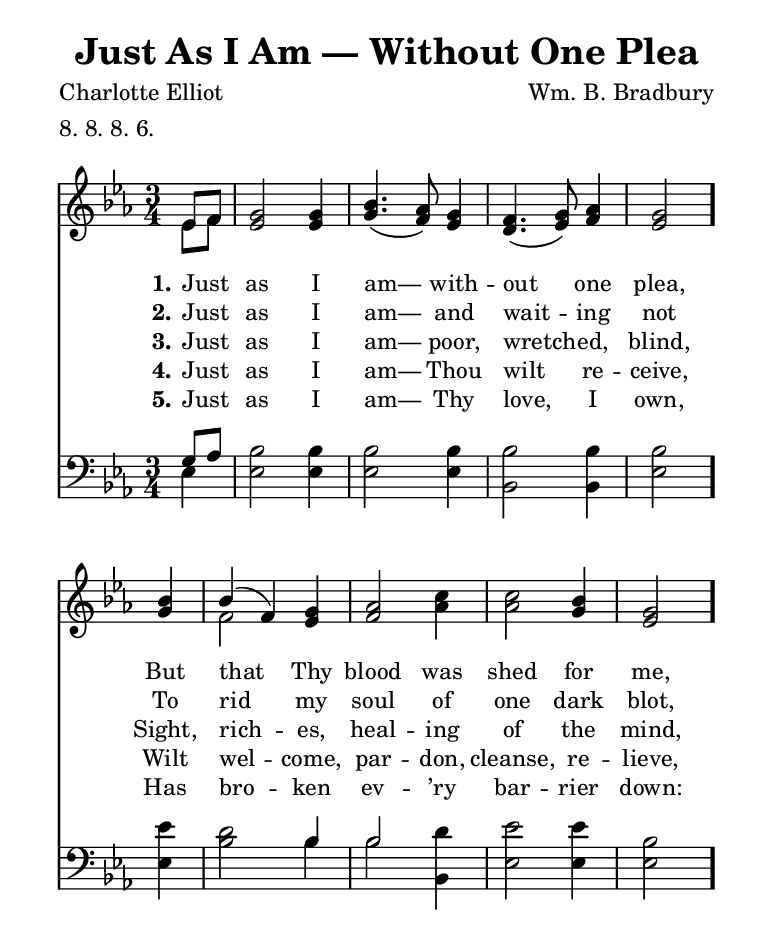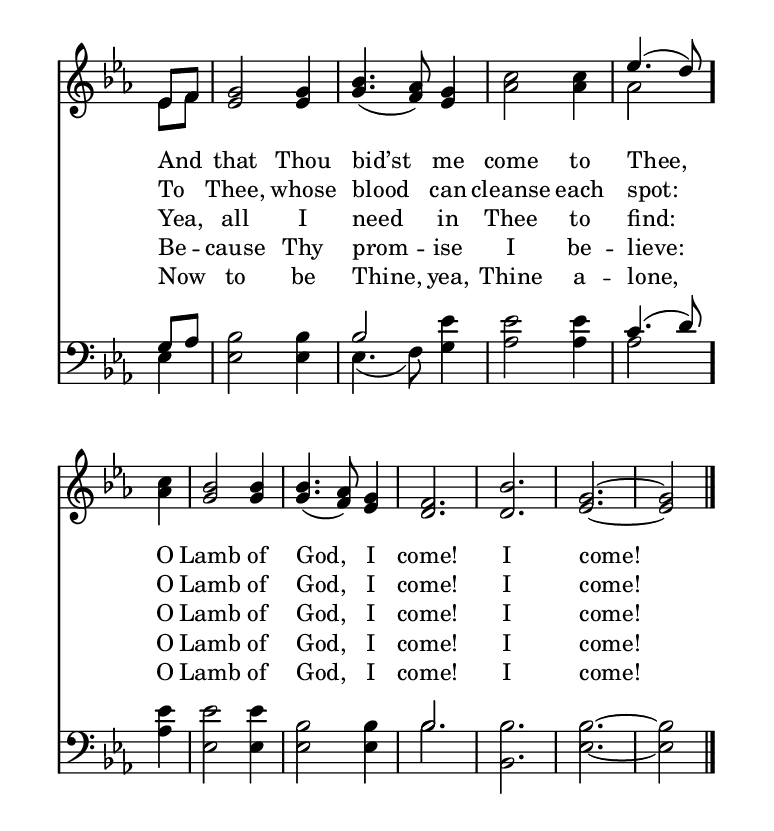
\include "common/global.ily"
\paper {
  \include "common/paper.ily"
  ragged-bottom = ##t
  ragged-last-bottom = ##t
  systems-per-page = ##f
  %page-count = ##f
}

\header{
  hymnnumber = "44"
  title = "Just As I Am — Without One Plea"
  tunename = "Woodworth"
  meter = "8. 8. 8. 6."
  poet = "Charlotte Elliot"
  composer = "Wm. B. Bradbury"
  %copyright = ""
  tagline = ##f
}

% for fermata in MIDI
ta = { \tempo 4=80 }
tb = { \tempo 4=40 }

patternAA = { c8[ c8] | c2 c4 | c4.( c8) c4 | c4.( c8) c4 | c2       }
patternAB = { c8[ c8] | c2 c4 | c2       c4 | c2       c4 | c2       }
patternAC = { c4      | c2 c4 | c2       c4 | c2       c4 | c2       }
patternAD = { c8[ c8] | c2 c4 | c4.( c8) c4 | c2       c4 | c4.( c8) }
patternAE = { c8[ c8] | c2 c4 | c4.( c8) c4 | c2       c4 | c2       }
patternAF = { c8[ c8] | c2 c4 | c2       c4 | c2       c4 | c4.( c8) }
patternAG = { c4      | c2 c4 | c4.( c8) c4 | c2       c4 | c2       }
patternBA = { c4 | c4( c4) c4 | c2 c4 | c2 c4 | c2 }
patternBB = { c4 | c2      c4 | c2 c4 | c2 c4 | c2 }
patternCA = { c4 | c2 c4 | c4.( c8) c4 | c2. | c2. | c2. ~ | c2 }
patternCB = { c4 | c2 c4 | c2       c4 | c2. | c2. | c2. ~ | c2 }

global = {
  \include "common/overrides.ily"
  \override Staff.TimeSignature.style = #'numbered
  \time 3/4
  \override Score.MetronomeMark.transparent = ##t % hide all fermata changes too
  \ta
  \key ees \major
  \partial 4
  \autoBeamOff
}

notesSoprano = {
\global
\relative c' {

  \changePitch \patternAA { ees f | g g | bes aes g | f g aes | g }
  \changePitch \patternBA { bes | bes f g | aes c | c bes | g }
  \changePitch \patternAD { ees f | g g | bes aes g | c c | ees d }
  \changePitch \patternCA { c | bes bes | bes aes g | f | bes | g | g }

  \bar "|."

}
}

notesAlto = {
\global
\relative e' {

  \changePitch \patternAA { ees f | ees ees | g f ees | d ees f | ees }
  \changePitch \patternBB { g | f ees | f aes | aes g | ees }
  \changePitch \patternAE { ees f | ees ees | g f ees | aes aes | aes }
  \changePitch \patternCA { aes | g g | g f ees | d | d | ees | ees }

}
}

notesTenor = {
\global
\relative a {

  \changePitch \patternAB { g aes | bes bes | bes bes | bes bes | bes }
  \changePitch \patternBB { ees | d bes | bes d | ees ees | bes }
  \changePitch \patternAF { g aes | bes bes | bes ees | ees ees | c d }
  \changePitch \patternCB { ees | ees ees | bes bes | bes | bes | bes | bes }

}
}

notesBass = {
\global
\relative f {

  \changePitch \patternAC { ees | ees ees | ees ees | bes bes | ees }
  \changePitch \patternBB { ees | bes' bes | bes bes, | ees ees | ees }
  \changePitch \patternAG { ees | ees ees | ees f g | aes aes | aes }
  \changePitch \patternCB { aes | ees ees | ees ees | bes' bes, | ees | ees }

}
}

wordsA = \lyricmode {
\set stanza = "1."

Just as I am— with -- out one plea, \bar "."
But that Thy blood was shed for me, \bar "." \break
And that Thou bid’st me come to Thee, \bar "."
O Lamb of God, I come! I come! \bar "." \break

}

wordsB = \lyricmode {
\set stanza = "2."

Just as I am— and wait -- ing not
To rid my soul of one dark blot,
To Thee, whose blood can cleanse each spot:
O Lamb of God, I come! I come!

}

wordsC = \lyricmode {
\set stanza = "3."

Just as I am— poor, wretch -- ed, blind,
Sight, rich -- es, heal -- ing of the mind,
Yea, all I need in Thee to find:
O Lamb of God, I come! I come!

}

wordsD = \lyricmode {
\set stanza = "4."

Just as I am— Thou wilt re -- ceive,
Wilt wel -- come, par -- don, cleanse, re -- lieve,
Be -- cause Thy prom -- ise I be -- lieve:
O Lamb of God, I come! I come!

}

wordsE = \lyricmode {
\set stanza = "5."

Just as I am— Thy love, I own,
Has bro -- ken ev -- ’ry bar -- rier down:
Now to be Thine, yea, Thine a -- lone,
O Lamb of God, I come! I come!

}

\score {
  \context ChoirStaff <<
    \context Staff = upper <<
      \set Staff.autoBeaming = ##f
      \set ChoirStaff.systemStartDelimiter = #'SystemStartBar
      \set ChoirStaff.printPartCombineTexts = ##f
      \partcombine #'(2 . 9) \notesSoprano \notesAlto
      \context NullVoice = sopranos { \voiceOne << \notesSoprano >> }
      \context NullVoice = altos { \voiceTwo << \notesAlto >> }
      \context Lyrics = one   \lyricsto sopranos \wordsA
      \context Lyrics = two   \lyricsto sopranos \wordsB
      \context Lyrics = three \lyricsto sopranos \wordsC
      \context Lyrics = four  \lyricsto sopranos \wordsD
      \context Lyrics = five  \lyricsto sopranos \wordsE
    >>
    \context Staff = men <<
      \set Staff.autoBeaming = ##f
      \clef bass
      \set ChoirStaff.printPartCombineTexts = ##f
      \partcombine #'(2 . 9) \notesTenor \notesBass
      \context NullVoice = tenors { \voiceOne << \notesTenor >> }
      \context NullVoice = basses { \voiceTwo << \notesBass >> }
    >>
  >>
  \layout {
    \include "common/layout.ily"
  }
  \midi{
    \include "common/midi.ily"
  }
}

\version "2.19.49"  % necessary for upgrading to future LilyPond versions.

% vi:set et ts=2 sw=2 ai nocindent syntax=lilypond:
